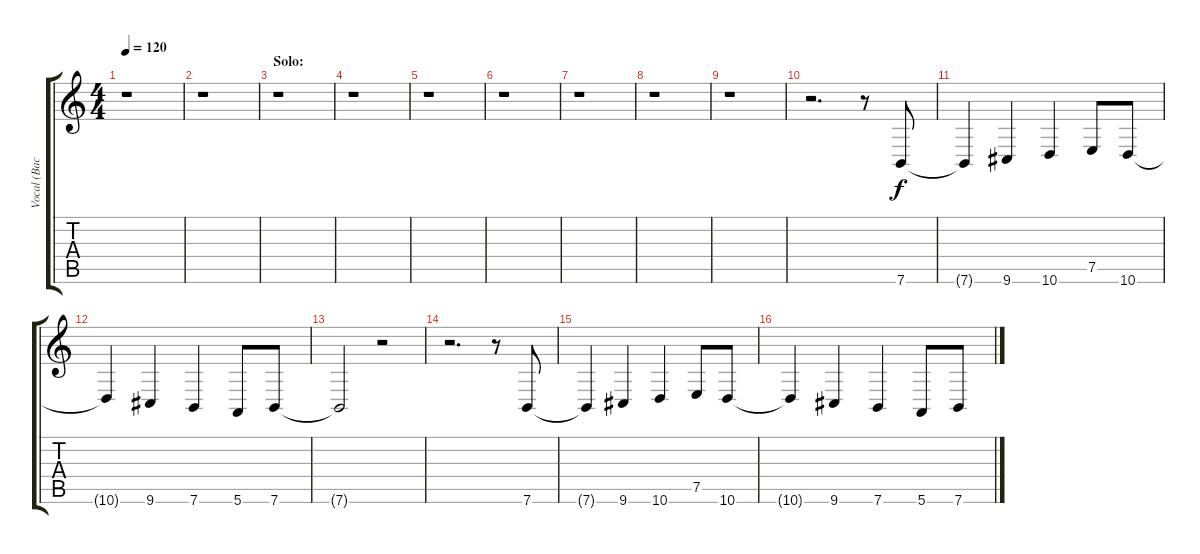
\track ("Vocal (Backing)" "Vocal (Bac") {instrument choiraahs}
\staff {score tabs}
\tuning (E4 B3 G3 D3 A2 E2) {hide}
\ts (4 4)
\tempo 120
\clef g2
\ks c
r.1{dy f} |
r.1 |
\section ("" "Solo:")
r.1 |
r.1 |
r.1 |
r.1 |
r.1 |
r.1 |
r.1 |
r.2{d} r.8 7.6.8 |
7.6{t}.4 9.6.4 10.6.4 7.5.8 10.6.8 |
10.6{t}.4 9.6.4 7.6.4 5.6.8 7.6.8 |
7.6{t}.2 r.2 |
r.2{d} r.8 7.6.8 |
7.6{t}.4 9.6.4 10.6.4 7.5.8 10.6.8 |
10.6{t}.4 9.6.4 7.6.4 5.6.8 7.6.8
